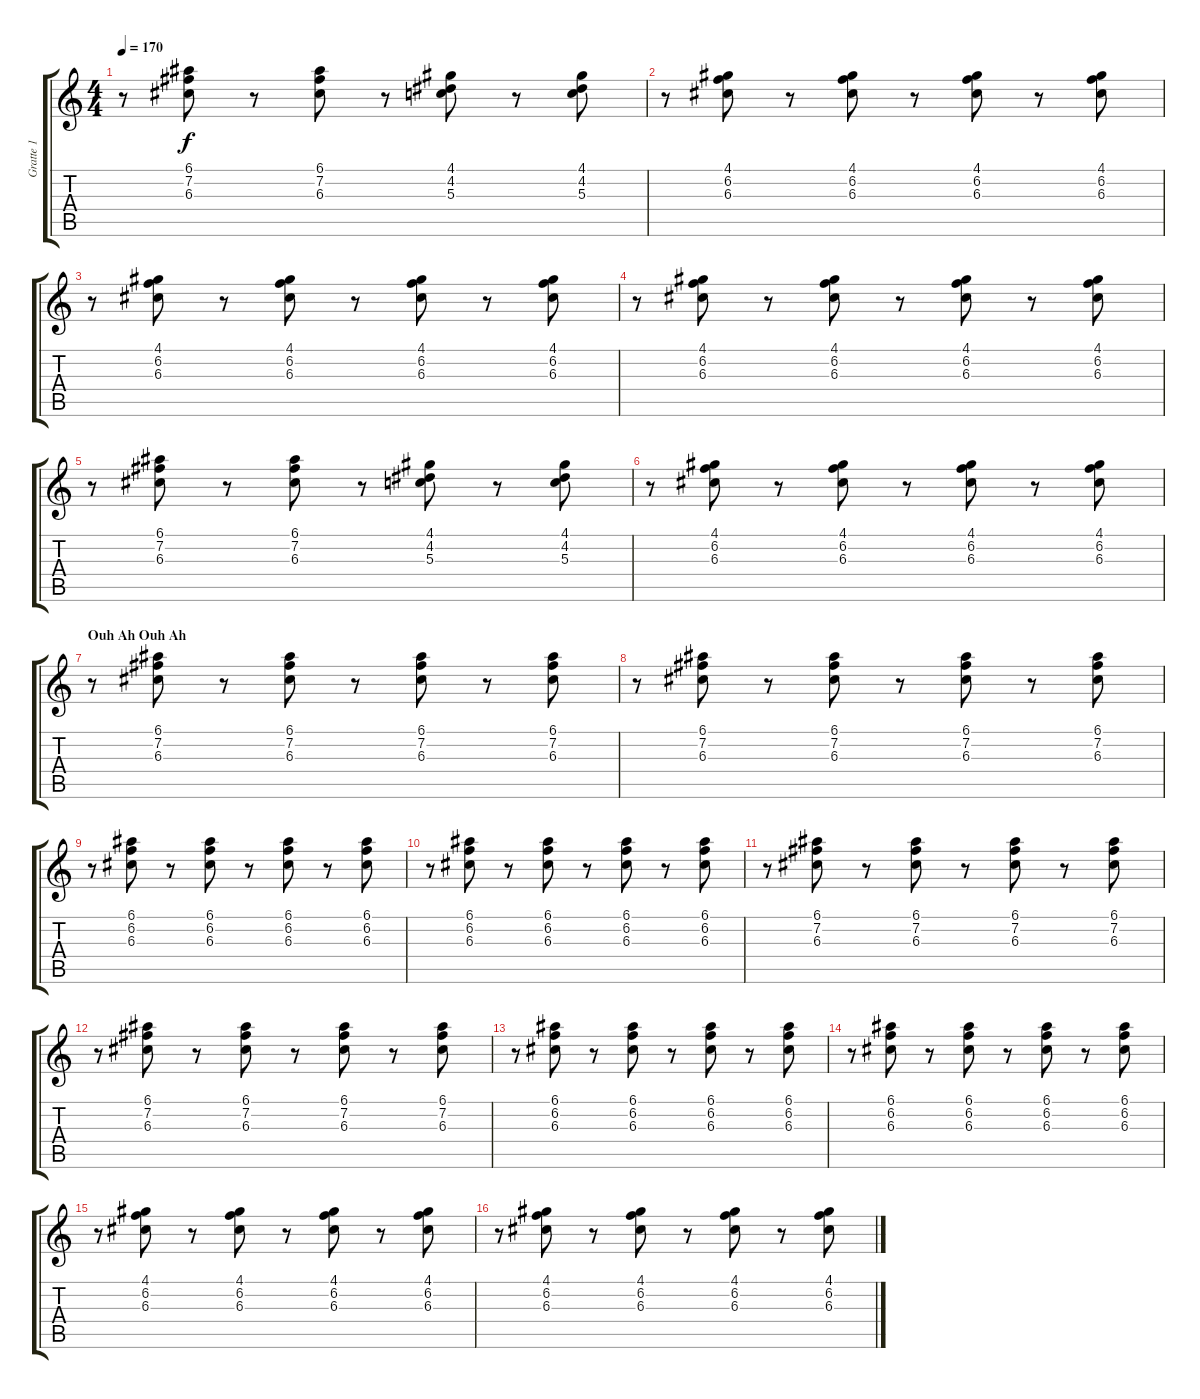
\track ("Gratte 1" "Gratte 1") {instrument electricguitarmuted}
\staff {score tabs}
\tuning (E4 B3 G3 D3 A2 E2) {hide}
\ts (4 4)
\tempo 170
\clef g2
\ks c
r.8{dy f} (6.1 7.2 6.3).8 r.8 (6.1 7.2 6.3).8 r.8 (4.1 4.2 5.3).8 r.8 (4.1 4.2 5.3).8 |
r.8 (4.1 6.2 6.3).8 r.8 (4.1 6.2 6.3).8 r.8 (4.1 6.2 6.3).8 r.8 (4.1 6.2 6.3).8 |
r.8 (4.1 6.2 6.3).8 r.8 (4.1 6.2 6.3).8 r.8 (4.1 6.2 6.3).8 r.8 (4.1 6.2 6.3).8 |
r.8 (4.1 6.2 6.3).8 r.8 (4.1 6.2 6.3).8 r.8 (4.1 6.2 6.3).8 r.8 (4.1 6.2 6.3).8 |
r.8 (6.1 7.2 6.3).8 r.8 (6.1 7.2 6.3).8 r.8 (4.1 4.2 5.3).8 r.8 (4.1 4.2 5.3).8 |
r.8 (4.1 6.2 6.3).8 r.8 (4.1 6.2 6.3).8 r.8 (4.1 6.2 6.3).8 r.8 (4.1 6.2 6.3).8 |
\section ("" "Ouh Ah Ouh Ah")
r.8 (6.1 7.2 6.3).8 r.8 (6.1 7.2 6.3).8 r.8 (6.1 7.2 6.3).8 r.8 (6.1 7.2 6.3).8 |
r.8 (6.1 7.2 6.3).8 r.8 (6.1 7.2 6.3).8 r.8 (6.1 7.2 6.3).8 r.8 (6.1 7.2 6.3).8 |
r.8 (6.1 6.2 6.3).8 r.8 (6.1 6.2 6.3).8 r.8 (6.1 6.2 6.3).8 r.8 (6.1 6.2 6.3).8 |
r.8 (6.1 6.2 6.3).8 r.8 (6.1 6.2 6.3).8 r.8 (6.1 6.2 6.3).8 r.8 (6.1 6.2 6.3).8 |
r.8 (6.1 7.2 6.3).8 r.8 (6.1 7.2 6.3).8 r.8 (6.1 7.2 6.3).8 r.8 (6.1 7.2 6.3).8 |
r.8 (6.1 7.2 6.3).8 r.8 (6.1 7.2 6.3).8 r.8 (6.1 7.2 6.3).8 r.8 (6.1 7.2 6.3).8 |
r.8 (6.1 6.2 6.3).8 r.8 (6.1 6.2 6.3).8 r.8 (6.1 6.2 6.3).8 r.8 (6.1 6.2 6.3).8 |
r.8 (6.1 6.2 6.3).8 r.8 (6.1 6.2 6.3).8 r.8 (6.1 6.2 6.3).8 r.8 (6.1 6.2 6.3).8 |
r.8 (4.1 6.2 6.3).8 r.8 (4.1 6.2 6.3).8 r.8 (4.1 6.2 6.3).8 r.8 (4.1 6.2 6.3).8 |
r.8 (4.1 6.2 6.3).8 r.8 (4.1 6.2 6.3).8 r.8 (4.1 6.2 6.3).8 r.8 (4.1 6.2 6.3).8
